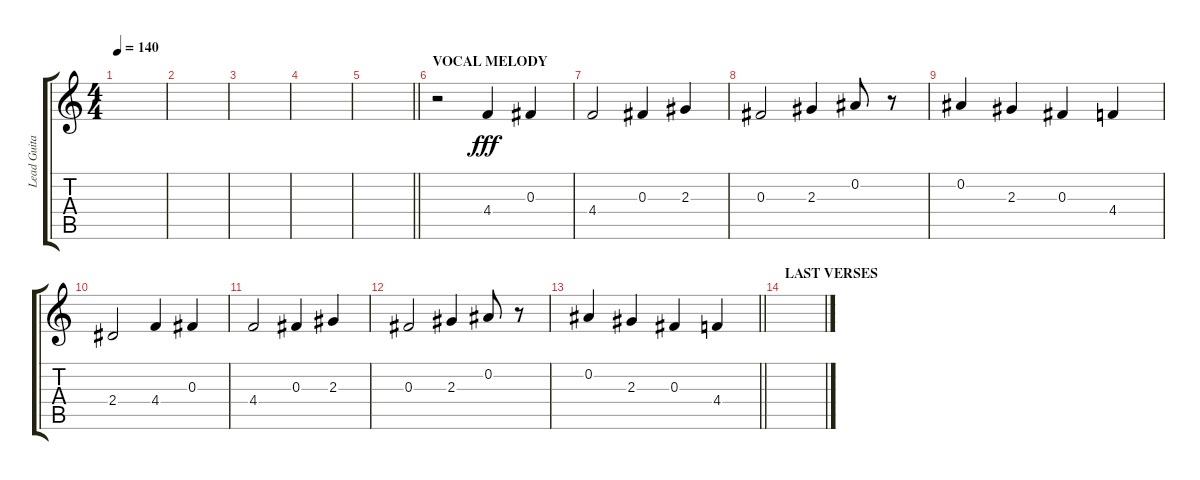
\track ("Lead Guitar - Iommy" "Lead Guita") {instrument distortionguitar}
\staff {score tabs}
\tuning (Eb4 Bb3 Gb3 Db3 Ab2 Eb2) {hide}
\ts (4 4)
\tempo 140
\clef g2
\ks c
|
|
|
|
\barLineRight lightlight
|
\section ("" "VOCAL MELODY")
r.2 4.4.4{dy fff volume 16} 0.3.4 |
4.4.2 0.3.4 2.3.4 |
0.3.2 2.3.4 0.2.8 r.8 |
0.2.4 2.3.4 0.3.4 4.4.4 |
2.4.2 4.4.4 0.3.4 |
4.4.2 0.3.4 2.3.4 |
0.3.2 2.3.4 0.2.8 r.8 |
\barLineRight lightlight
0.2.4 2.3.4 0.3.4 4.4.4 |
\section ("" "LAST VERSES")
